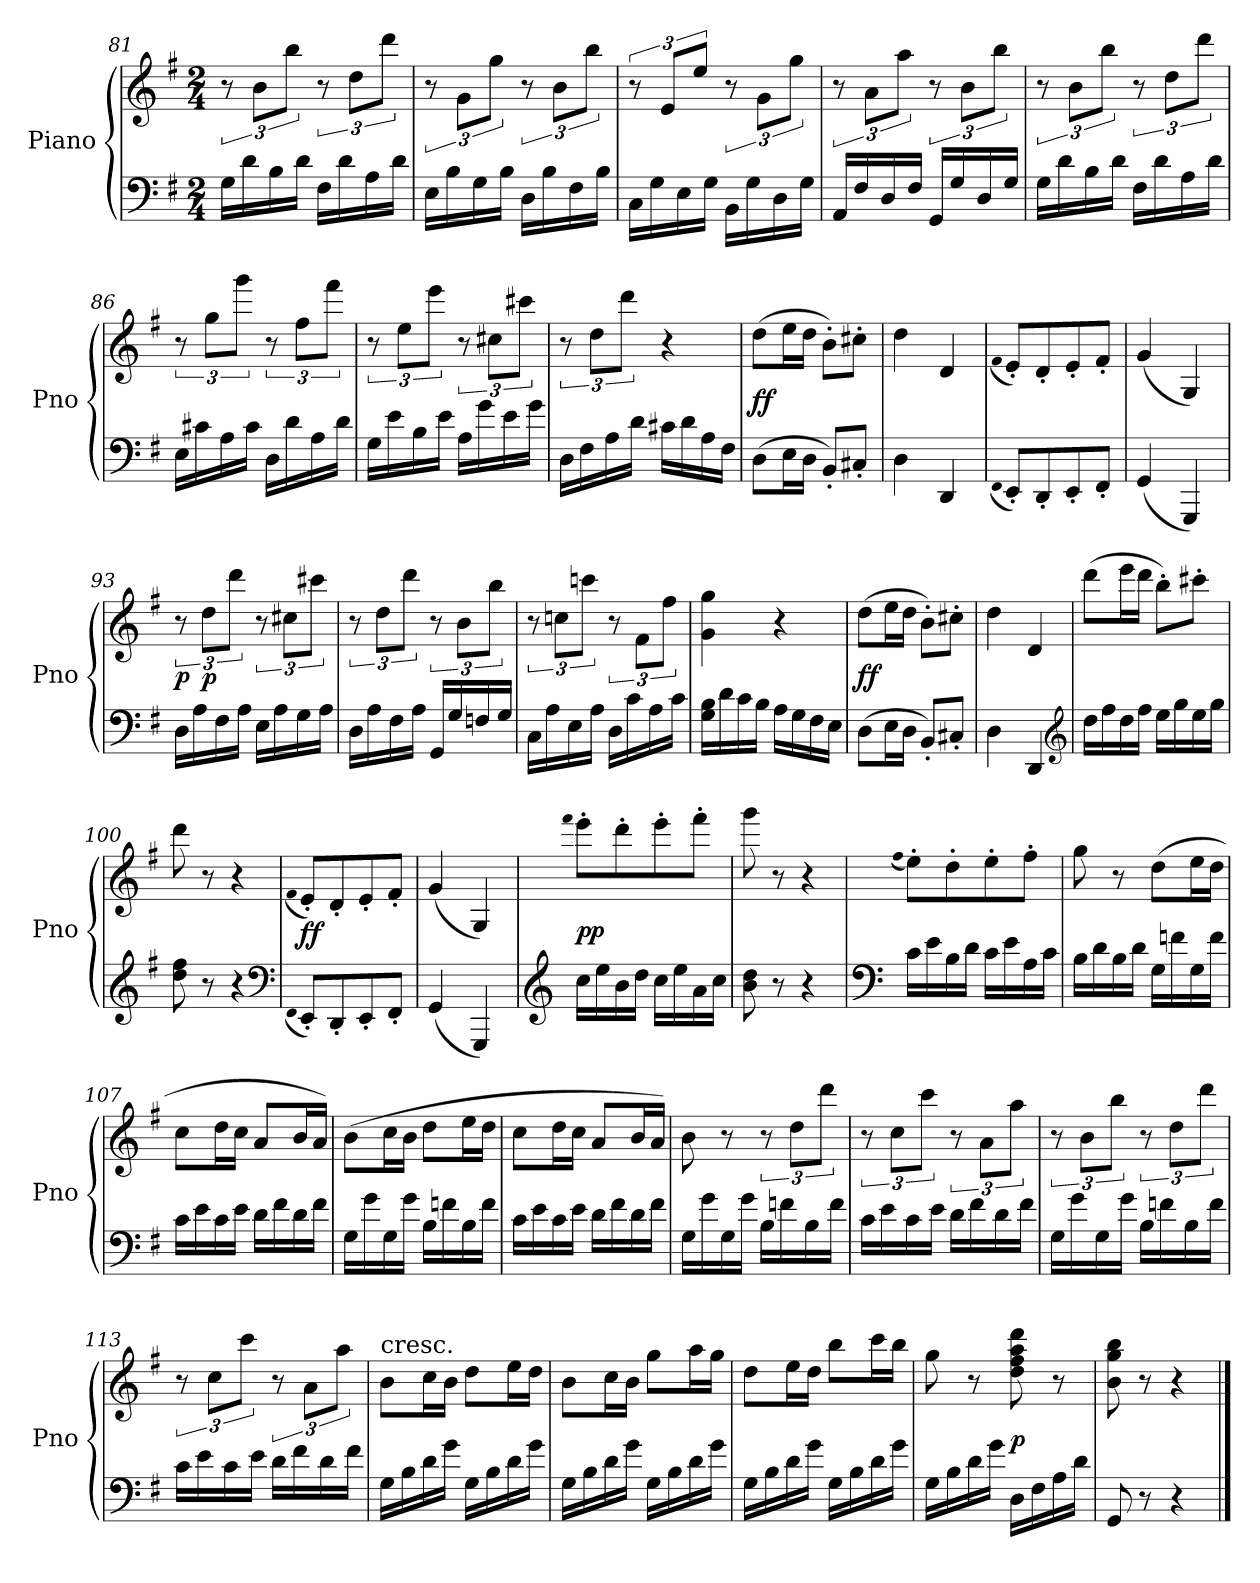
**kern	**kern	**dynam
*part1	*part1	*part1
*staff2	*staff1	*staff1/2
*I"Piano	*	*
*I'Pno	*	*
*clefF4	*clefG2	*
*k[f#]	*k[f#]	*
*M2/4	*M2/4	*
=81	=81	=81
16G\LL	12r	.
16d\	.	.
.	12b\L	.
16B\	.	.
.	12bb\J	.
16d\JJ	.	.
16F#\LL	12r	.
16d\	.	.
.	12dd\L	.
16A\	.	.
.	12ddd\J	.
16d\JJ	.	.
=82	=82	=82
16E\LL	12r	.
16B\	.	.
.	12g\L	.
16G\	.	.
.	12gg\J	.
16B\JJ	.	.
16D\LL	12r	.
16B\	.	.
.	12b\L	.
16F#\	.	.
.	12bb\J	.
16B\JJ	.	.
=83	=83	=83
16C\LL	12r	.
16G\	.	.
.	12e/L	.
16E\	.	.
.	12ee/J	.
16G\JJ	.	.
16BB\LL	12r	.
16G\	.	.
.	12g\L	.
16D\	.	.
.	12gg\J	.
16G\JJ	.	.
=84	=84	=84
16AA/LL	12r	.
16F#/	.	.
.	12a\L	.
16D/	.	.
.	12aa\J	.
16F#/JJ	.	.
16GG/LL	12r	.
16G/	.	.
.	12b\L	.
16D/	.	.
.	12bb\J	.
16G/JJ	.	.
=85	=85	=85
16G\LL	12r	.
16d\	.	.
.	12b\L	.
16B\	.	.
.	12bb\J	.
16d\JJ	.	.
16F#\LL	12r	.
16d\	.	.
.	12dd\L	.
16A\	.	.
.	12ddd\J	.
16d\JJ	.	.
=86	=86	=86
16E\LL	12r	.
16c#X\	.	.
.	12gg\L	.
16A\	.	.
.	12ggg\J	.
16c#\JJ	.	.
16D\LL	12r	.
16d\	.	.
.	12ff#\L	.
16A\	.	.
.	12fff#\J	.
16d\JJ	.	.
=87	=87	=87
16G\LL	12r	.
16e\	.	.
.	12ee\L	.
16B\	.	.
.	12eee\J	.
16e\JJ	.	.
16A\LL	12r	.
16g\	.	.
.	12cc#X\L	.
16e\	.	.
.	12ccc#X\J	.
16g\JJ	.	.
=88	=88	=88
16D\LL	12r	.
16F#\	.	.
.	12dd\L	.
16A\	.	.
.	12ddd\J	.
16d\JJ	.	.
16c#X\LL	4r	.
16d\	.	.
16A\	.	.
16F#\JJ	.	.
=89	=89	=89
(8D\L	(8dd\L	f f
16E\L	16ee\L	.
16D\JJ	16dd\JJ	.
8BB'/L)	8b'\L)	.
8C#X'/J	8cc#X'\J	.
=90	=90	=90
4D\	4dd\	.
4DD/	4d/	.
=91	=91	=91
(qFF#	(qf#	.
8EE'/L)	8e'/L)	.
8DD'/	8d'/	.
8EE'/	8e'/	.
8FF#'/J	8f#'/J	.
=92	=92	=92
(4GG/	(4g/	.
4GGG/)	4G/)	.
=93	=93	=93
16D\LL	12r	p
16A\	.	.
.	12dd\L	p
16F#\	.	.
.	12ddd\J	.
16A\JJ	.	.
16E\LL	12r	.
16A\	.	.
.	12cc#X\L	.
16G\	.	.
.	12ccc#X\J	.
16A\JJ	.	.
=94	=94	=94
16D\LL	12r	.
16A\	.	.
.	12dd\L	.
16F#\	.	.
.	12ddd\J	.
16A\JJ	.	.
16GG/LL	12r	.
16G/	.	.
.	12b\L	.
16Fn/	.	.
.	12bb\J	.
16G/JJ	.	.
=95	=95	=95
16C\LL	12r	.
16A\	.	.
.	12ccn\L	.
16E\	.	.
.	12cccn\J	.
16A\JJ	.	.
16D\LL	12r	.
16c\	.	.
.	12f#\L	.
16A\	.	.
.	12ff#\J	.
16c\JJ	.	.
=96	=96	=96
16G\ 16B\LL	4g\ 4gg\	.
16d\	.	.
16c\	.	.
16B\JJ	.	.
16A\LL	4r	.
16G\	.	.
16F#\	.	.
16E\JJ	.	.
=97	=97	=97
(8D\L	(8dd\L	f f
16E\L	16ee\L	.
16D\JJ	16dd\JJ	.
8BB'/L)	8b'\L)	.
8C#X'/J	8cc#X'\J	.
=98	=98	=98
4D\	4dd\	.
4DD/	4d/	.
*clefG2	*	*
=99	=99	=99
16dd\LL	(8ddd\L	.
16ff#\	.	.
16dd\	16eee\L	.
16ff#\JJ	16ddd\JJ	.
16ee\LL	8bb'\L)	.
16gg\	.	.
16ee\	8ccc#X'\J	.
16gg\JJ	.	.
=100	=100	=100
8dd\ 8ff#\	8ddd\	.
8r	8r	.
4r	4r	.
*clefF4	*	*
=101	=101	=101
(qFF#	(qf#	.
8EE'/L)	8e'/L)	f f
8DD'/	8d'/	.
8EE'/	8e'/	.
8FF#'/J	8f#'/J	.
=102	=102	=102
(4GG/	(4g/	.
4GGG/)	4G/)	.
=103	=103	=103
*clefG2	*	*
.	qfff#	.
16cc\LL	8eee'\L	p p
16ee\	.	.
16b\	8ddd'\	.
16dd\JJ	.	.
16cc\LL	8eee'\	.
16ee\	.	.
16a\	8fff#'\J	.
16cc\JJ	.	.
=104	=104	=104
8b\ 8dd\	8ggg\	.
8r	8r	.
4r	4r	.
=105	=105	=105
*clefF4	*	*
.	(qff#	.
16c\LL	8ee'\L)	.
16e\	.	.
16B\	8dd'\	.
16d\JJ	.	.
16c\LL	8ee'\	.
16e\	.	.
16A\	8ff#'\J	.
16c\JJ	.	.
=106	=106	=106
16B\LL	8gg\	.
16d\	.	.
16B\	8r	.
16d\JJ	.	.
16G\LL	(8dd\L	.
16fn\	.	.
16G\	16ee\L	.
16f\JJ	16dd\JJ	.
=107	=107	=107
16c\LL	8cc\L	.
16e\	.	.
16c\	16dd\L	.
16e\JJ	16cc\JJ	.
16d\LL	8a/L	.
16f#\	.	.
16d\	16b/L	.
16f#\JJ	16a/JJ)	.
=108	=108	=108
16G\LL	(8b\L	.
16g\	.	.
16G\	16cc\L	.
16g\JJ	16b\JJ	.
16B\LL	8dd\L	.
16fn\	.	.
16B\	16ee\L	.
16f\JJ	16dd\JJ	.
=109	=109	=109
16c\LL	8cc\L	.
16e\	.	.
16c\	16dd\L	.
16e\JJ	16cc\JJ	.
16d\LL	8a/L	.
16f#\	.	.
16d\	16b/L	.
16f#\JJ	16a/JJ)	.
=110	=110	=110
16G\LL	8b\	.
16g\	.	.
16G\	8r	.
16g\JJ	.	.
16B\LL	12r	.
16fn\	.	.
.	12dd\L	.
16B\	.	.
.	12ddd\J	.
16f\JJ	.	.
=111	=111	=111
16c\LL	12r	.
16e\	.	.
.	12cc\L	.
16c\	.	.
.	12ccc\J	.
16e\JJ	.	.
16d\LL	12r	.
16f#\	.	.
.	12a\L	.
16d\	.	.
.	12aa\J	.
16f#\JJ	.	.
=112	=112	=112
16G\LL	12r	.
16g\	.	.
.	12b\L	.
16G\	.	.
.	12bb\J	.
16g\JJ	.	.
16B\LL	12r	.
16fn\	.	.
.	12dd\L	.
16B\	.	.
.	12ddd\J	.
16f\JJ	.	.
=113	=113	=113
16c\LL	12r	.
16e\	.	.
.	12cc\L	.
16c\	.	.
.	12ccc\J	.
16e\JJ	.	.
16d\LL	12r	.
16f#\	.	.
.	12a\L	.
16d\	.	.
.	12aa\J	.
16f#\JJ	.	.
=114	=114	=114
!	!LO:TX:t=cresc.	!
16G\LL	8b\L	.
16B\	.	.
16d\	16cc\L	.
16g\JJ	16b\JJ	.
16G\LL	8dd\L	.
16B\	.	.
16d\	16ee\L	.
16g\JJ	16dd\JJ	.
=115	=115	=115
16G\LL	8b\L	.
16B\	.	.
16d\	16cc\L	.
16g\JJ	16b\JJ	.
16G\LL	8gg\L	.
16B\	.	.
16d\	16aa\L	.
16g\JJ	16gg\JJ	.
=116	=116	=116
16G\LL	8dd\L	.
16B\	.	.
16d\	16ee\L	.
16g\JJ	16dd\JJ	.
16G\LL	8bb\L	.
16B\	.	.
16d\	16ccc\L	.
16g\JJ	16bb\JJ	.
=117	=117	=117
16G\LL	8gg\	.
16B\	.	.
16d\	8r	.
16g\JJ	.	.
16D\LL	8dd\ 8ff#\ 8aa\ 8ddd\	p
16F#\	.	.
16A\	8r	.
16d\JJ	.	.
=118	=118	=118
8GG/	8b\ 8gg\ 8bb\	.
8r	8r	.
4r	4r	.
==	==	==
*-	*-	*-
